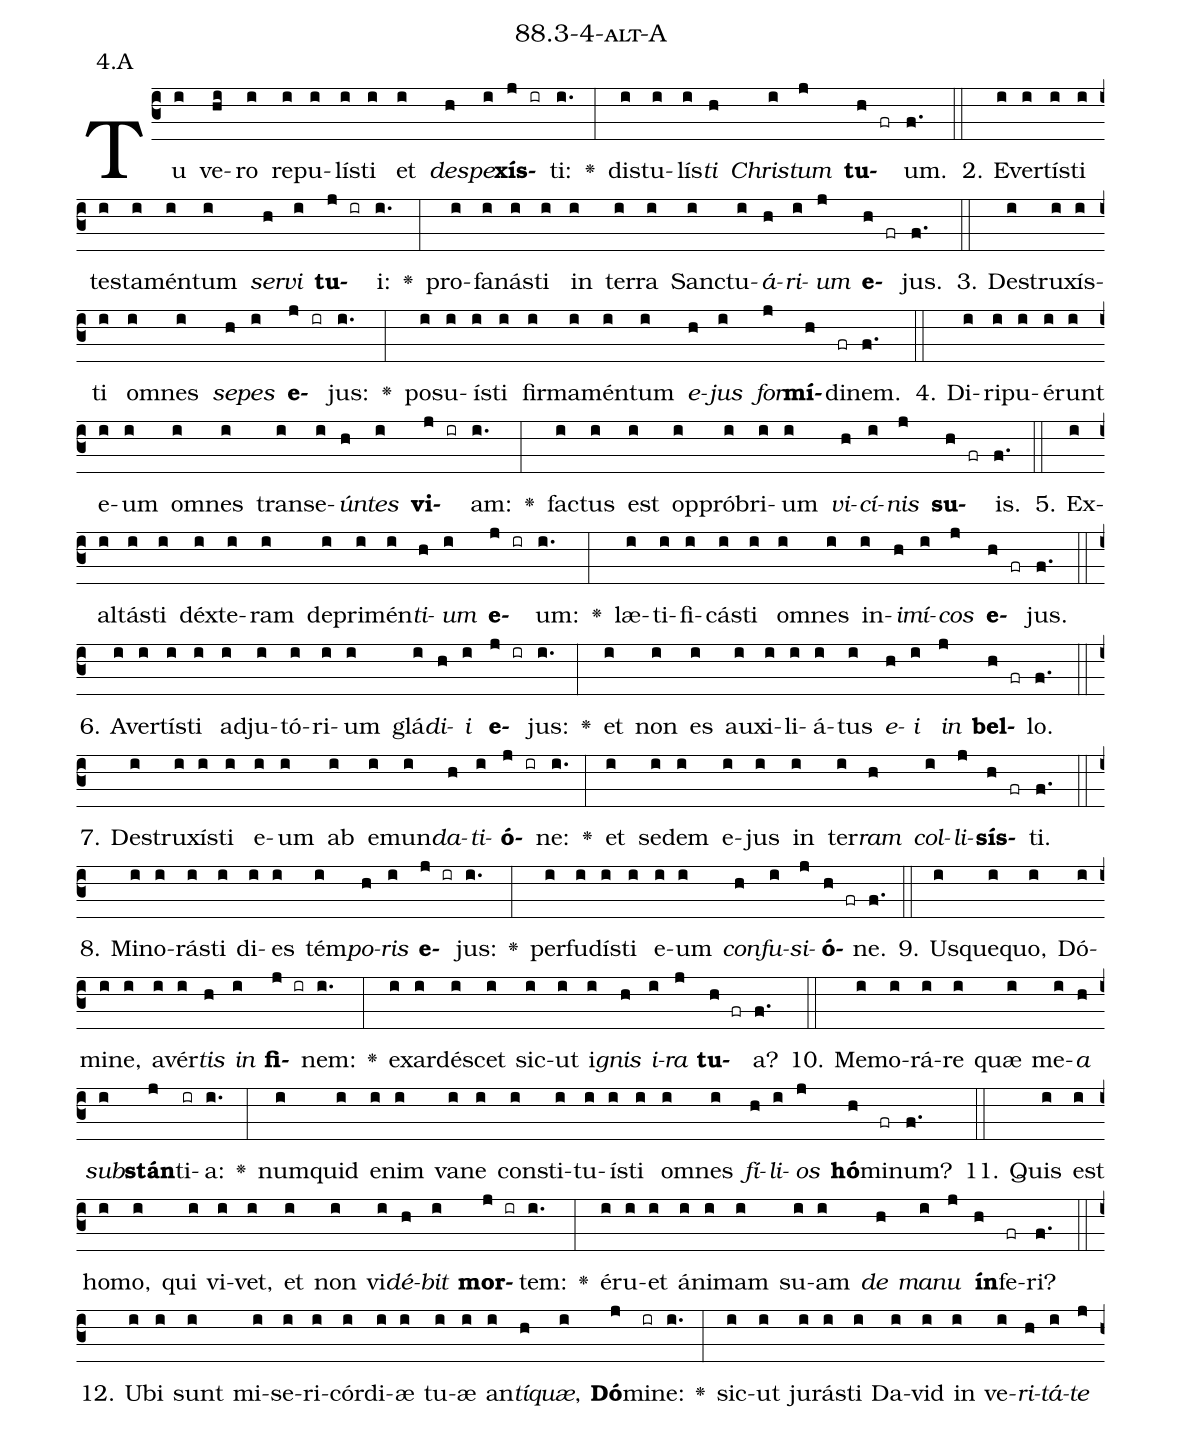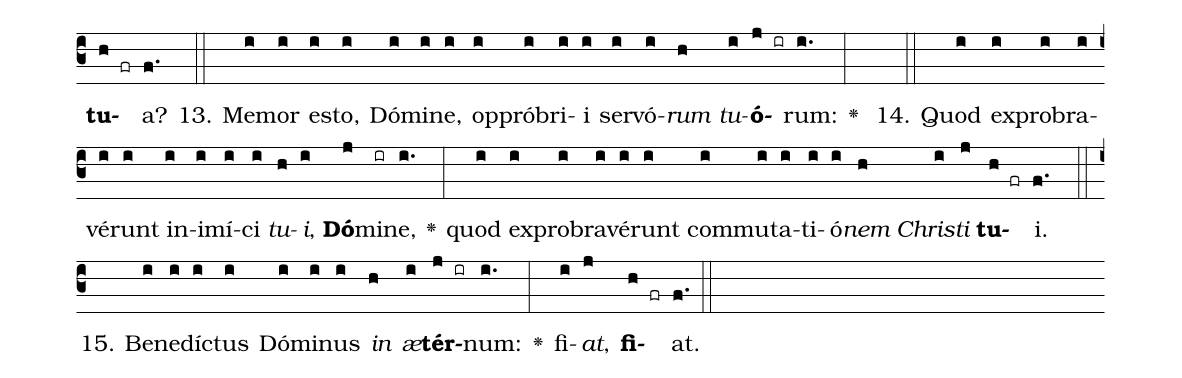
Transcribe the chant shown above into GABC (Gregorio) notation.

name: 88.3-4-alt-A;
annotation: 4.A;
%%
(c3)Tu(i) ve(hi)ro(i) re(i)pu(i)lís(i)ti(i) et(i) <i>de</i>(h)<i>spe</i>(i)<b>xís</b>(j ir)ti:(i.) <v>\greheightstar</v>(:) dis(i)tu(i)lís(i)<i>ti</i>(h) <i>Chris</i>(i)<i>tum</i>(j) <b>tu</b>(h fr)um.(f.) (::)
2. E(i)ver(i)tís(i)ti(i) tes(i)ta(i)mén(i)tum(i) <i>ser</i>(h)<i>vi</i>(i) <b>tu</b>(j ir)i:(i.) <v>\greheightstar</v>(:) pro(i)fa(i)nás(i)ti(i) in(i) ter(i)ra(i) Sanc(i)tu(i)<i>á</i>(h)<i>ri</i>(i)<i>um</i>(j) <b>e</b>(h fr)jus.(f.) (::)
3. De(i)stru(i)xís(i)ti(i) om(i)nes(i) <i>se</i>(h)<i>pes</i>(i) <b>e</b>(j ir)jus:(i.) <v>\greheightstar</v>(:) po(i)su(i)ís(i)ti(i) fir(i)ma(i)mén(i)tum(i) <i>e</i>(h)<i>jus</i>(i) <i>for</i>(j)<b>mí</b>(h)di(fr)nem.(f.) (::)
4. Di(i)ri(i)pu(i)é(i)runt(i) e(i)um(i) om(i)nes(i) trans(i)e(i)<i>ún</i>(h)<i>tes</i>(i) <b>vi</b>(j ir)am:(i.) <v>\greheightstar</v>(:) fac(i)tus(i) est(i) op(i)pró(i)bri(i)um(i) <i>vi</i>(h)<i>cí</i>(i)<i>nis</i>(j) <b>su</b>(h fr)is.(f.) (::)
5. Ex(i)al(i)tás(i)ti(i) déx(i)te(i)ram(i) de(i)pri(i)mén(i)<i>ti</i>(h)<i>um</i>(i) <b>e</b>(j ir)um:(i.) <v>\greheightstar</v>(:) læ(i)ti(i)fi(i)cás(i)ti(i) om(i)nes(i) in(i)<i>i</i>(h)<i>mí</i>(i)<i>cos</i>(j) <b>e</b>(h fr)jus.(f.) (::)
6. A(i)ver(i)tís(i)ti(i) ad(i)ju(i)tó(i)ri(i)um(i) glá(i)<i>di</i>(h)<i>i</i>(i) <b>e</b>(j ir)jus:(i.) <v>\greheightstar</v>(:) et(i) non(i) es(i) au(i)xi(i)li(i)á(i)tus(i) <i>e</i>(h)<i>i</i>(i) <i>in</i>(j) <b>bel</b>(h fr)lo.(f.) (::)
7. De(i)stru(i)xís(i)ti(i) e(i)um(i) ab(i) e(i)mun(i)<i>da</i>(h)<i>ti</i>(i)<b>ó</b>(j ir)ne:(i.) <v>\greheightstar</v>(:) et(i) se(i)dem(i) e(i)jus(i) in(i) ter(i)<i>ram</i>(h) <i>col</i>(i)<i>li</i>(j)<b>sís</b>(h fr)ti.(f.) (::)
8. Mi(i)no(i)rás(i)ti(i) di(i)es(i) tém(i)<i>po</i>(h)<i>ris</i>(i) <b>e</b>(j ir)jus:(i.) <v>\greheightstar</v>(:) per(i)fu(i)dís(i)ti(i) e(i)um(i) <i>con</i>(h)<i>fu</i>(i)<i>si</i>(j)<b>ó</b>(h fr)ne.(f.) (::)
9. Us(i)que(i)quo,(i) Dó(i)mi(i)ne,(i) a(i)vér(i)<i>tis</i>(h) <i>in</i>(i) <b>fi</b>(j ir)nem:(i.) <v>\greheightstar</v>(:) ex(i)ar(i)dé(i)scet(i) sic(i)ut(i) i(i)<i>gnis</i>(h) <i>i</i>(i)<i>ra</i>(j) <b>tu</b>(h fr)a?(f.) (::)
10. Me(i)mo(i)rá(i)re(i) quæ(i) me(i)<i>a</i>(h) <i>sub</i>(i)<b>stán</b>(j)ti(ir)a:(i.) <v>\greheightstar</v>(:) num(i)quid(i) e(i)nim(i) va(i)ne(i) con(i)sti(i)tu(i)ís(i)ti(i) om(i)nes(i) <i>fí</i>(h)<i>li</i>(i)<i>os</i>(j) <b>hó</b>(h)mi(fr)num?(f.) (::)
11. Quis(i) est(i) ho(i)mo,(i) qui(i) vi(i)vet,(i) et(i) non(i) vi(i)<i>dé</i>(h)<i>bit</i>(i) <b>mor</b>(j ir)tem:(i.) <v>\greheightstar</v>(:) é(i)ru(i)et(i) á(i)ni(i)mam(i) su(i)am(i) <i>de</i>(h) <i>ma</i>(i)<i>nu</i>(j) <b>ín</b>(h)fe(fr)ri?(f.) (::)
12. U(i)bi(i) sunt(i) mi(i)se(i)ri(i)cór(i)di(i)æ(i) tu(i)æ(i) an(i)<i>tí</i>(h)<i>quæ</i>,(i) <b>Dó</b>(j)mi(ir)ne:(i.) <v>\greheightstar</v>(:) sic(i)ut(i) ju(i)rás(i)ti(i) Da(i)vid(i) in(i) ve(i)<i>ri</i>(h)<i>tá</i>(i)<i>te</i>(j) <b>tu</b>(h fr)a?(f.) (::)
13. Me(i)mor(i) es(i)to,(i) Dó(i)mi(i)ne,(i) op(i)pró(i)bri(i)i(i) ser(i)vó(i)<i>rum</i>(h) <i>tu</i>(i)<b>ó</b>(j ir)rum:(i.) <v>\greheightstar</v>(:)  (::)
14. Quod(i) ex(i)pro(i)bra(i)vé(i)runt(i) in(i)i(i)mí(i)ci(i) <i>tu</i>(h)<i>i</i>,(i) <b>Dó</b>(j)mi(ir)ne,(i.) <v>\greheightstar</v>(:) quod(i) ex(i)pro(i)bra(i)vé(i)runt(i) com(i)mu(i)ta(i)ti(i)ó(i)<i>nem</i>(h) <i>Chris</i>(i)<i>ti</i>(j) <b>tu</b>(h fr)i.(f.) (::)
15. Be(i)ne(i)díc(i)tus(i) Dó(i)mi(i)nus(i) <i>in</i>(h) <i>æ</i>(i)<b>tér</b>(j ir)num:(i.) <v>\greheightstar</v>(:) fi(i)<i>at</i>,(j) <b>fi</b>(h fr)at.(f.) (::)
